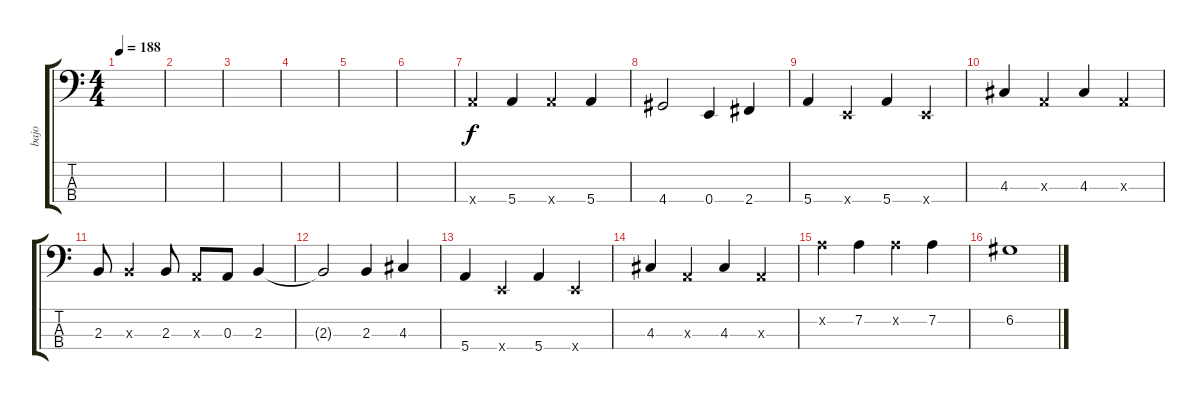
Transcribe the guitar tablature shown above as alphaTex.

\track ("bajo" "bajo") {instrument electricbasspick}
\staff {score tabs}
\tuning (G2 D2 A1 E1) {hide}
\ts (4 4)
\tempo 188
\clef f4
\ks c
|
|
|
|
|
|
5.4{x}.4 5.4.4 5.4{x}.4 5.4.4 |
4.4.2 0.4.4 2.4.4 |
5.4.4 0.4{x}.4 5.4.4 0.4{x}.4 |
4.3.4 0.3{x}.4 4.3.4 0.3{x}.4 |
2.3.8 2.3{x}.4 2.3.8 0.3{x}.8 0.3.8 2.3.4 |
2.3{t}.2 2.3.4 4.3.4 |
5.4.4 0.4{x}.4 5.4.4 0.4{x}.4 |
4.3.4 0.3{x}.4 4.3.4 0.3{x}.4 |
7.2{x}.4 7.2.4 7.2{x}.4 7.2.4 |
6.2.1
